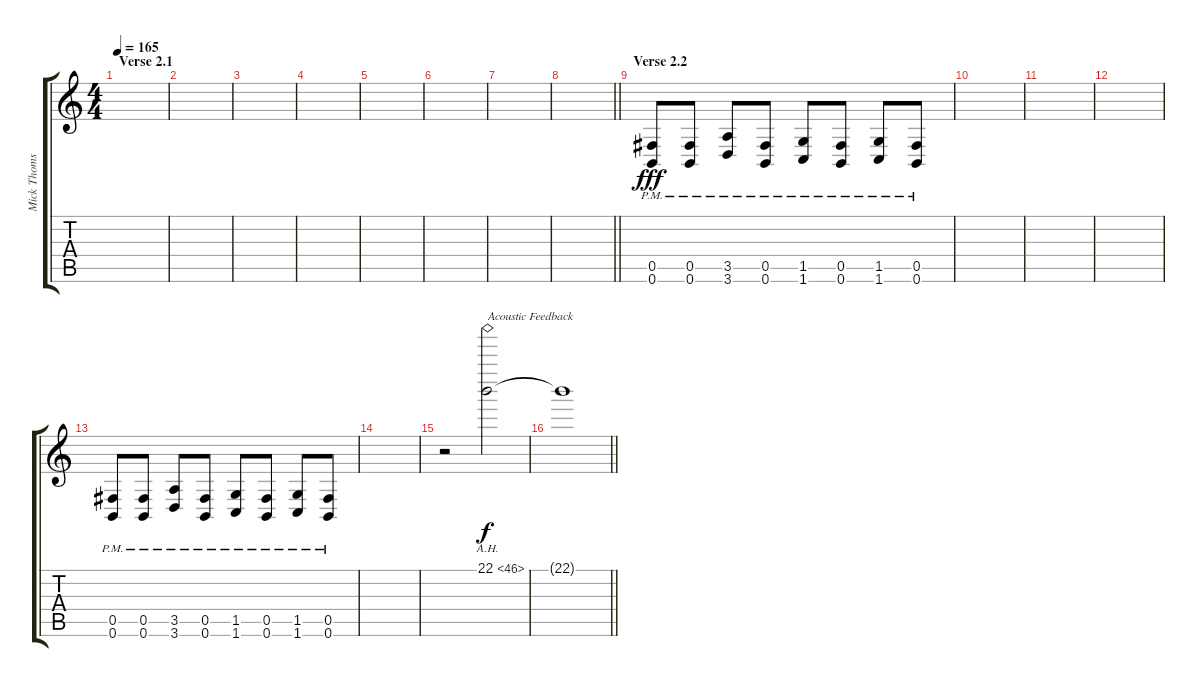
\track ("Mick Thomson" "Mick Thoms") {instrument distortionguitar}
\staff {score tabs}
\tuning (Db4 Ab3 E3 B2 Gb2 B1) {hide}
\ts (4 4)
\section ("" "Verse 2.1")
\tempo 165
\clef g2
\ks c
|
|
|
|
|
|
|
\barLineRight lightlight
|
\section ("" "Verse 2.2")
(0.5{pm} 0.6{pm}).8{dy fff balance 0} (0.5{pm} 0.6{pm}).8 (3.5{pm} 3.6{pm}).8 (0.5{pm} 0.6{pm}).8 (1.5{pm} 1.6{pm}).8 (0.5{pm} 0.6{pm}).8 (1.5{pm} 1.6{pm}).8 (0.5{pm} 0.6{pm}).8 |
|
|
|
(0.5{pm} 0.6{pm}).8 (0.5{pm} 0.6{pm}).8 (3.5{pm} 3.6{pm}).8 (0.5{pm} 0.6{pm}).8 (1.5{pm} 1.6{pm}).8 (0.5{pm} 0.6{pm}).8 (1.5{pm} 1.6{pm}).8 (0.5{pm} 0.6{pm}).8 |
|
r.2{volume 0 balance 8} 22.1{ah 24}.2{txt "Acoustic Feedback" dy f volume 13} |
\barLineRight lightlight
22.1{t}.1
